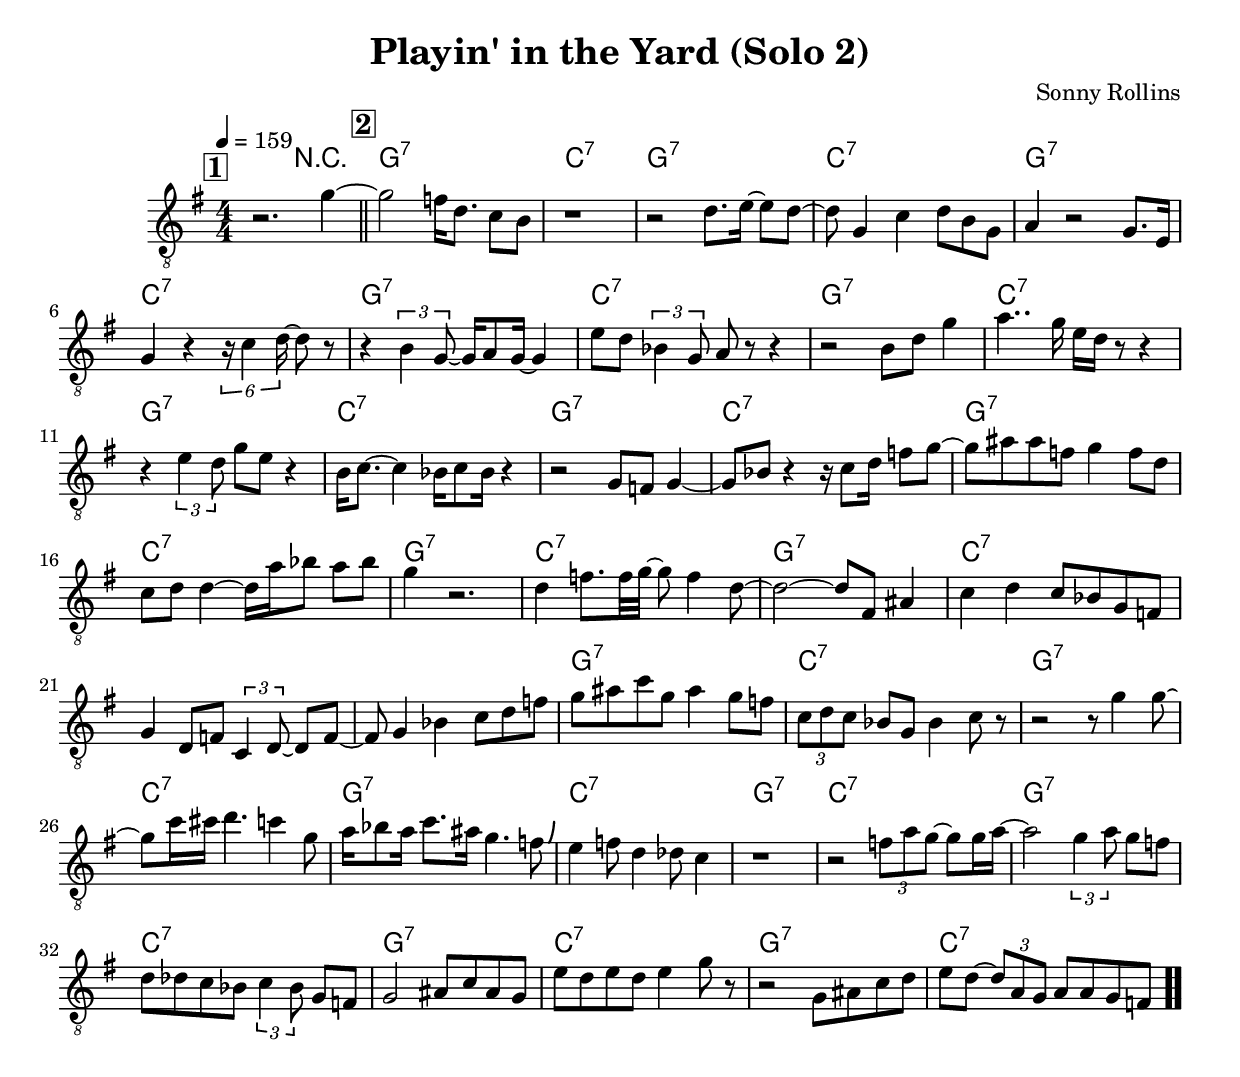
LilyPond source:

\version "2.13.2"

#(ly:set-option 'point-and-click #f)

\header {
  title = "Playin' in the Yard (Solo 2)"
  composer = "Sonny Rollins"
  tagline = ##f
}
global =
{
    \override Staff.TimeSignature #'style = #'()
    \time 4/4
    \clef "treble_8"
    \key g \major
    \override Rest #'direction = #'0
    \override MultiMeasureRest #'staff-position = #0
}
\score
{
<<
    \transpose c' c'

    \new ChordNames { \chords {
      \set majorSevenSymbol = \markup { "maj7" }
      \set minorChordModifier = \markup { \char ##x2013 }
      | s2 r2 
      | g1:7 | c1:7 | g1:7 | c1:7 | g1:7 | c1:7 | g1:7 | c1:7 
      | g1:7 | c1:7 | g1:7 | c1:7 | g1:7 | c1:7 | g1:7 | c1:7 
      | g1:7 | c1:7 | g1:7 | c1:7 | s1 | s1 | g1:7 | c1:7 
      | g1:7 | c1:7 | g1:7 | c1:7 | g1:7 | c1:7 | g1:7 | c1:7 
      | g1:7 | c1:7 | g1:7 | c1:7|
      }
      }

    \new Staff
    <<
    \transpose c' c'

    {
      \global
  		%\override Score.MetronomeMark #'transparent = ##t
  		%\override Score.MetronomeMark #'stencil = ##f
  		
  		\override HorizontalBracket #'direction = #UP
  		\override HorizontalBracket #'bracket-flare = #'(0 . 0)
  		
  		\override TextSpanner #'dash-fraction = #1.0
  		\override TextSpanner #'bound-details #'left #'text = \markup{ \concat{\draw-line #'(0 . -1.0) \draw-line #'(1.0 . 0) }}
  		\override TextSpanner #'bound-details #'right #'text = \markup{ \concat{ \draw-line #'(1.0 . 0) \draw-line #'(0 . -1.0) }}
          \set Score.markFormatter = #format-mark-box-numbers


      \tempo 4 = 159
      \set Score.currentBarNumber = #0
     
      \bar "||" \mark \default r2. g'4~ 
      \bar "||" \mark \default g'2 f'16 d'8. c'8 b8 
      | r1 
      | r2 d'8. e'16~ e'8 d'8~ 
      | d'8 g4 c'4 d'8 b8 g8 
      | a4 r2 g8. e16 
      | g4 r4 \tuplet 6/4 {r16 c'4 d'16~} d'8 r8 
      | r4 \tuplet 3/2 {b4 g8~} g16 a8 g16~ g4 
      | e'8 d'8 \tuplet 3/2 {bes4 g8} a8 r8 r4 
      | r2 b8 d'8 g'4 
      | a'4.. g'16 e'16 d'16 r8 r4 
      | r4 \tuplet 3/2 {e'4 d'8} g'8 e'8 r4 
      | b16 c'8.~ c'4 bes16 c'8 bes16 r4 
      | r2 g8 f8 g4~ 
      | g8 bes8 r4 r16 c'8 d'16 f'8 g'8~ 
      | g'8 ais'8 ais'8 f'8 g'4 f'8 d'8 
      | c'8 d'8 d'4~ d'16 a'16 bes'8 a'8 bes'8 
      | g'4 r2. 
      | d'4 f'8. f'32 g'32~ g'8 f'4 d'8~ 
      | d'2~ d'8 fis8 ais4 
      | c'4 d'4 c'8 bes8 g8 f8 
      | g4 d8 f8 \tuplet 3/2 {c4 d8~} d8 f8~ 
      | f8 g4 bes4 c'8 d'8 f'8 
      | g'8 ais'8 c''8 g'8 ais'4 g'8 f'8 
      | \tuplet 3/2 {c'8 d'8 c'8} bes8 g8 bes4 c'8 r8 
      | r2 r8 g'4 g'8~ 
      | g'8 c''16 cis''16 d''4. c''4 g'8 
      | a'16 bes'8 a'16 c''8. ais'16 g'4. f'8\bendAfter #+4  
      | e'4 f'8 d'4 des'8 c'4 
      | r1 
      | r2 \tuplet 3/2 {f'8 a'8 g'8~} g'8 g'16 a'16~ 
      | a'2 \tuplet 3/2 {g'4 a'8} g'8 f'8 
      | d'8 des'8 c'8 bes8 \tuplet 3/2 {c'4 bes8} g8 f8 
      | g2 ais8 c'8 ais8 g8 
      | e'8 d'8 e'8 d'8 e'4 g'8 r8 
      | r2 g8 ais8 c'8 d'8 
      | e'8 d'8~ \tuplet 3/2 {d'8 a8 g8} a8 a8 g8 f8\bar  ".."
    }
    >>
>>    
}
